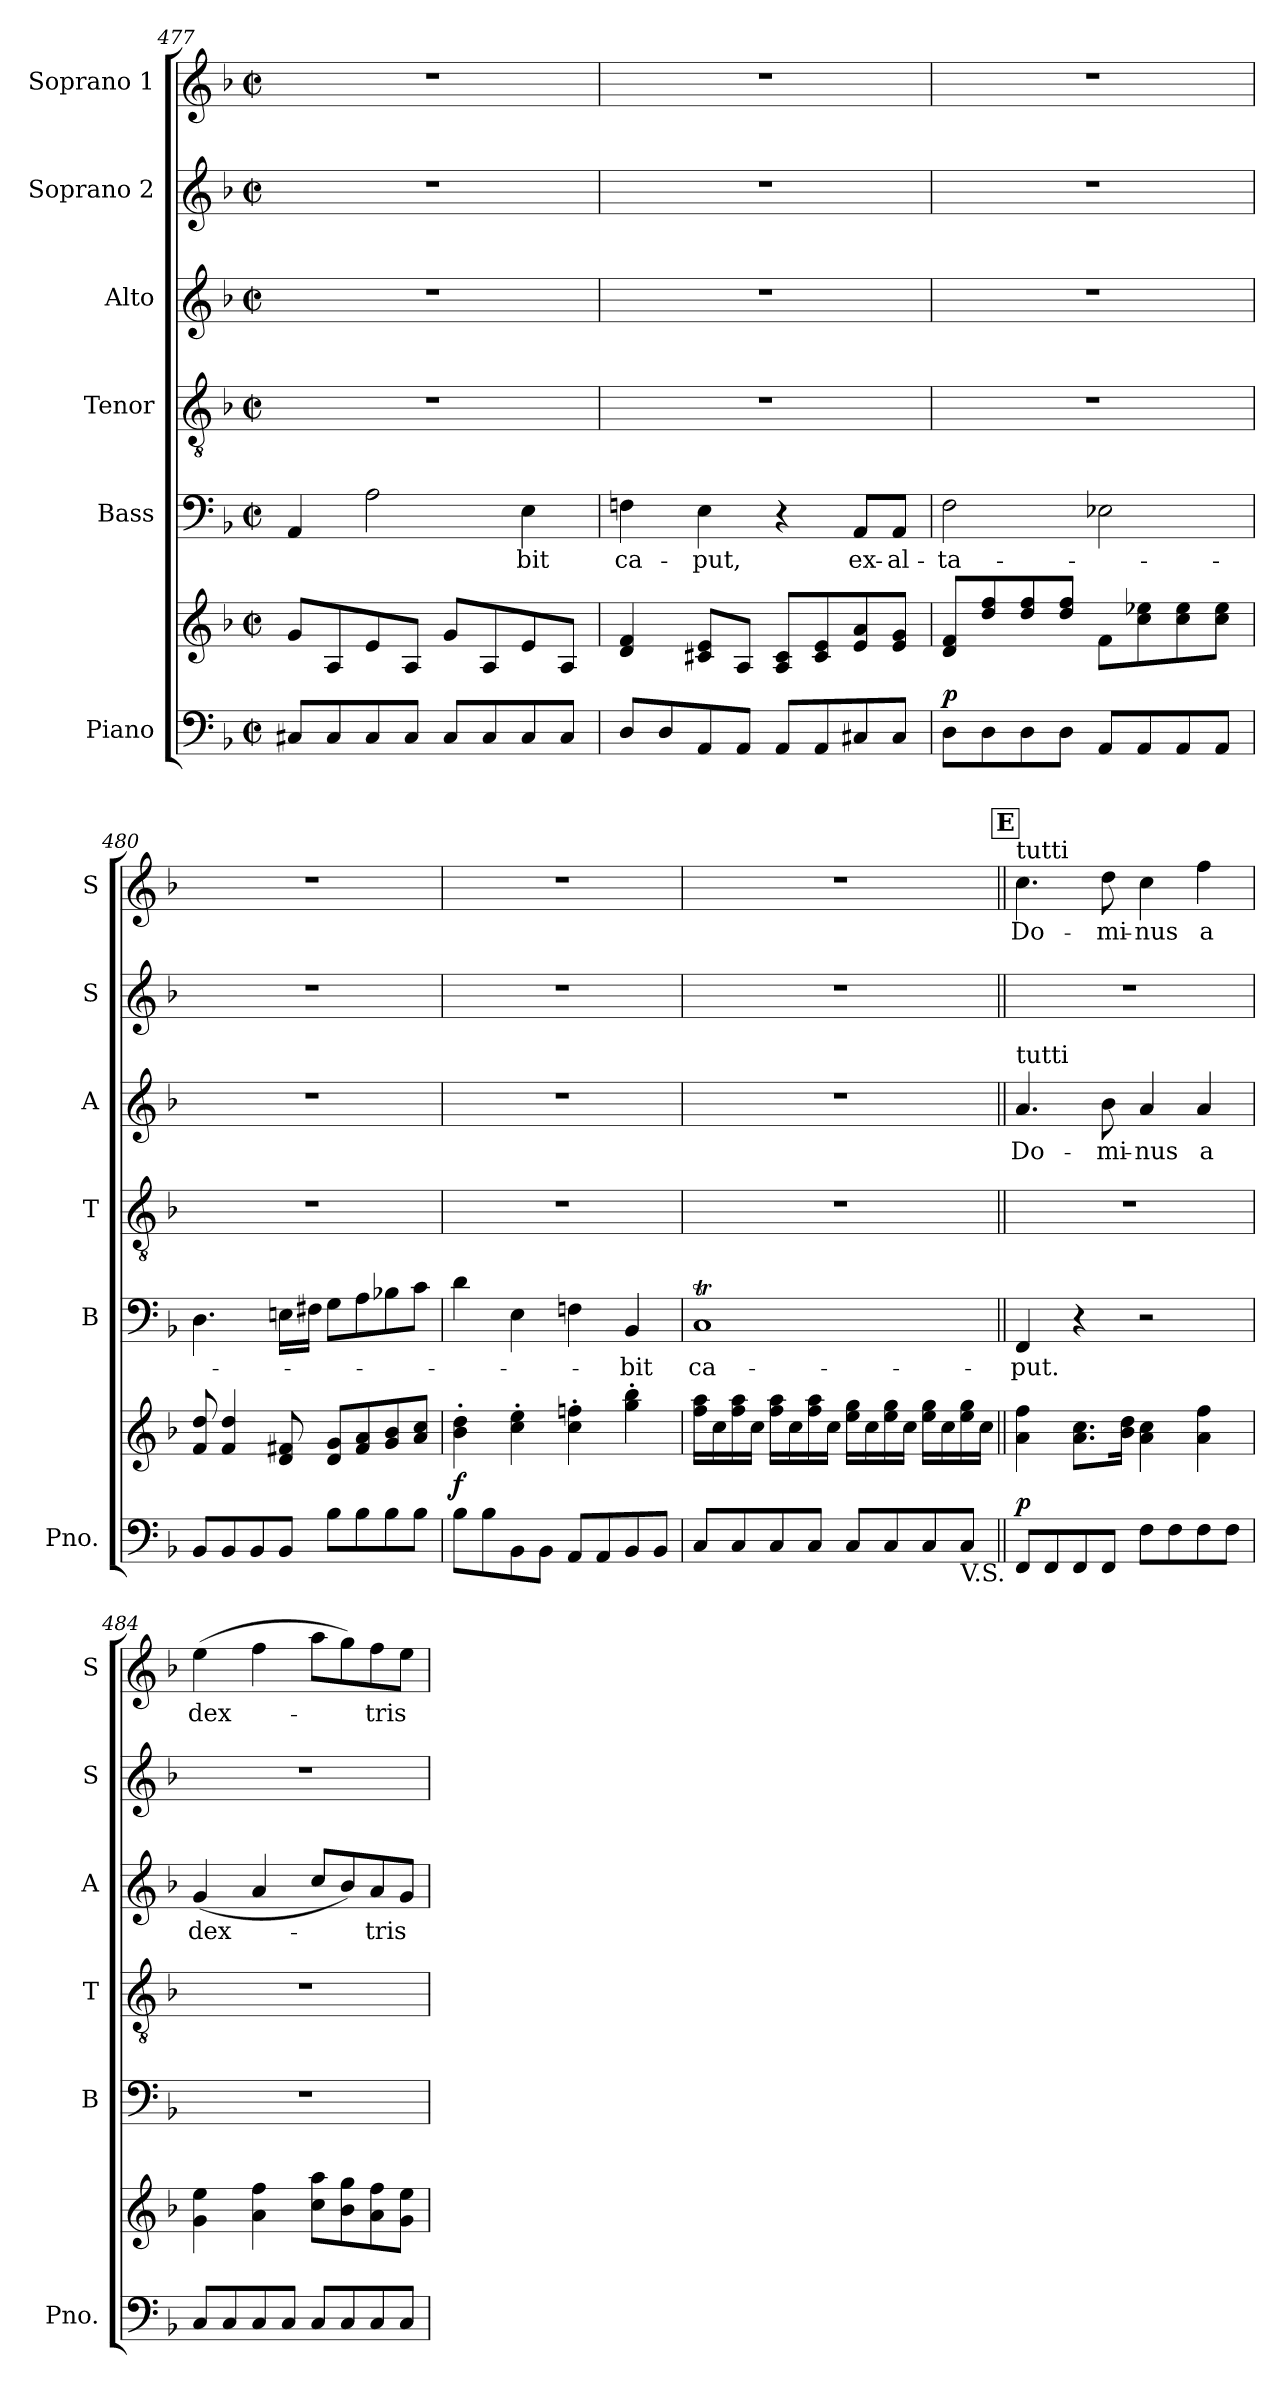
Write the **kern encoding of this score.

**kern	**kern	**dynam	**kern	**text	**kern	**kern	**text	**kern	**kern	**text
*part6	*part6	*part6	*part5	*part5	*part4	*part3	*part3	*part2	*part1	*part1
*staff7	*staff6	*staff6/7	*staff5	*staff5	*staff4	*staff3	*staff3	*staff2	*staff1	*staff1
*I"Piano	*	*	*I"Bass	*	*I"Tenor	*I"Alto	*	*I"Soprano 2	*I"Soprano 1	*
*I'Pno.	*	*	*I'B	*	*I'T	*I'A	*	*I'S	*I'S	*
*clefF4	*clefG2	*	*clefF4	*	*clefGv2	*clefG2	*	*clefG2	*clefG2	*
*k[b-]	*k[b-]	*	*k[b-]	*	*k[b-]	*k[b-]	*	*k[b-]	*k[b-]	*
*F:	*F:	*	*F:	*	*F:	*F:	*	*F:	*F:	*
*M2/2	*M2/2	*	*M2/2	*	*M2/2	*M2/2	*	*M2/2	*M2/2	*
*met(c|)	*met(c|)	*	*met(c|)	*	*met(c|)	*met(c|)	*	*met(c|)	*met(c|)	*
=477	=477	=477	=477	=477	=477	=477	=477	=477	=477	=477
8C#X/L	8g/L	.	4AA/	.	1r	1r	.	1r	1r	.
8C#/	8A/	.	.	.	.	.	.	.	.	.
8C#/	8e/	.	2A\	.	.	.	.	.	.	.
8C#/J	8A/J	.	.	.	.	.	.	.	.	.
8C#/L	8g/L	.	.	.	.	.	.	.	.	.
8C#/	8A/	.	.	.	.	.	.	.	.	.
!	!	!	!	!LO:LY:b	!	!	!	!	!	!
8C#/	8e/	.	4E\	-bit	.	.	.	.	.	.
8C#/J	8A/J	.	.	.	.	.	.	.	.	.
=478	=478	=478	=478	=478	=478	=478	=478	=478	=478	=478
!	!	!	!	!LO:LY:b	!	!	!	!	!	!
8D/L	4d/ 4f/	.	4Fn\	ca-	1r	1r	.	1r	1r	.
8D/	.	.	.	.	.	.	.	.	.	.
!	!	!	!	!LO:LY:b	!	!	!	!	!	!
8AA/	8c#X/ 8e/L	.	4E\	-put,	.	.	.	.	.	.
8AA/J	8A/J	.	.	.	.	.	.	.	.	.
8AA/L	8A/ 8c#/L	.	4r	.	.	.	.	.	.	.
8AA/	8c#/ 8e/	.	.	.	.	.	.	.	.	.
!	!	!	!	!LO:LY:b	!	!	!	!	!	!
8C#X/	8e/ 8a/	.	8AA/L	ex-	.	.	.	.	.	.
!	!	!	!	!LO:LY:b	!	!	!	!	!	!
8C#/J	8e/ 8g/J	.	8AA/J	-al-	.	.	.	.	.	.
!!LO:PB:g=z
=479	=479	=479	=479	=479	=479	=479	=479	=479	=479	=479
!	!	!LO:DY:a=2	!	!LO:LY:b	!	!	!	!	!	!
8D\L	8d/ 8f/L	p	2F\	-ta-	1r	1r	.	1r	1r	.
8D\	8dd/ 8ff/	.	.	.	.	.	.	.	.	.
8D\	8dd/ 8ff/	.	.	.	.	.	.	.	.	.
8D\J	8dd/ 8ff/J	.	.	.	.	.	.	.	.	.
8AA/L	8f\L	.	2E-X\	.	.	.	.	.	.	.
8AA/	8cc\ 8ee-X\	.	.	.	.	.	.	.	.	.
8AA/	8cc\ 8ee-\	.	.	.	.	.	.	.	.	.
8AA/J	8cc\ 8ee-\J	.	.	.	.	.	.	.	.	.
=480	=480	=480	=480	=480	=480	=480	=480	=480	=480	=480
8BB-/L	8f/ 8dd/	.	4.D\	.	1r	1r	.	1r	1r	.
8BB-/	4f/ 4dd/	.	.	.	.	.	.	.	.	.
8BB-/	.	.	.	.	.	.	.	.	.	.
8BB-/J	8d/ 8f#X/	.	16En\LL	.	.	.	.	.	.	.
.	.	.	16F#X\JJ	.	.	.	.	.	.	.
8B-\L	8d/ 8g/L	.	8G\L	.	.	.	.	.	.	.
8B-\	8f#/ 8a/	.	8A\	.	.	.	.	.	.	.
8B-\	8g/ 8b-/	.	8B-X\	.	.	.	.	.	.	.
8B-\J	8a/ 8cc/J	.	8c\J	.	.	.	.	.	.	.
=481	=481	=481	=481	=481	=481	=481	=481	=481	=481	=481
!	!	!LO:DY:b	!	!	!	!	!	!	!	!
8B-\L	4b-\'> 4dd\'>	f	4d\	.	1r	1r	.	1r	1r	.
8B-\	.	.	.	.	.	.	.	.	.	.
8BB-\	4cc\'> 4ee\'>	.	4E\	.	.	.	.	.	.	.
8BB-\J	.	.	.	.	.	.	.	.	.	.
8AA/L	4cc\'> 4ffn\'>	.	4Fn\	.	.	.	.	.	.	.
8AA/	.	.	.	.	.	.	.	.	.	.
!	!	!	!	!LO:LY:b	!	!	!	!	!	!
8BB-/	4gg\'> 4bb-\'>	.	4BB-/	-bit	.	.	.	.	.	.
8BB-/J	.	.	.	.	.	.	.	.	.	.
=482	=482	=482	=482	=482	=482	=482	=482	=482	=482	=482
!	!	!	!	!LO:LY:b	!	!	!	!	!	!
8C/L	16ff\ 16aa\LL	.	1CT	ca-	1r	1r	.	1r	1r	.
.	16cc\	.	.	.	.	.	.	.	.	.
8C/	16ff\ 16aa\	.	.	.	.	.	.	.	.	.
.	16cc\JJ	.	.	.	.	.	.	.	.	.
8C/	16ff\ 16aa\LL	.	.	.	.	.	.	.	.	.
.	16cc\	.	.	.	.	.	.	.	.	.
8C/J	16ff\ 16aa\	.	.	.	.	.	.	.	.	.
.	16cc\JJ	.	.	.	.	.	.	.	.	.
8C/L	16ee\ 16gg\LL	.	.	.	.	.	.	.	.	.
.	16cc\	.	.	.	.	.	.	.	.	.
8C/	16ee\ 16gg\	.	.	.	.	.	.	.	.	.
.	16cc\JJ	.	.	.	.	.	.	.	.	.
8C/	16ee\ 16gg\LL	.	.	.	.	.	.	.	.	.
.	16cc\	.	.	.	.	.	.	.	.	.
!LO:TX:b:t=V.S.	!	!	!	!	!	!	!	!	!	!
8C/J	16ee\ 16gg\	.	.	.	.	.	.	.	.	.
.	16cc\JJ	.	.	.	.	.	.	.	.	.
!!LO:LB:g=z
!!LO:REH:place=s1:a:B:fs=14:t=E
=483||	=483||	=483||	=483||	=483||	=483||	=483||	=483||	=483||	=483||	=483||
!	!	!	!	!	!	!	!	!	!LO:TX:a:t=tutti	!
!	!	!	!	!	!	!LO:TX:a:t=tutti	!	!	!	!
!	!	!LO:DY:a=2	!	!LO:LY:b	!	!	!LO:LY:b	!	!	!LO:LY:b
8FF/L	4a\ 4ff\	p	4FF/	-put.	1r	4.a/	Do-	1r	4.cc\	Do-
8FF/	.	.	.	.	.	.	.	.	.	.
8FF/	8.a\ 8.cc\L	.	4r	.	.	.	.	.	.	.
!	!	!	!	!	!	!	!LO:LY:b	!	!	!LO:LY:b
8FF/J	.	.	.	.	.	8b-\	-mi-	.	8dd\	-mi-
.	16b-\ 16dd\Jk	.	.	.	.	.	.	.	.	.
!	!	!	!	!	!	!	!LO:LY:b	!	!	!LO:LY:b
8F\L	4a\ 4cc\	.	2r	.	.	4a/	-nus	.	4cc\	-nus
8F\	.	.	.	.	.	.	.	.	.	.
!	!	!	!	!	!	!	!LO:LY:b	!	!	!LO:LY:b
8F\	4a\ 4ff\	.	.	.	.	4a/	a	.	4ff\	a
8F\J	.	.	.	.	.	.	.	.	.	.
=484	=484	=484	=484	=484	=484	=484	=484	=484	=484	=484
!	!	!	!	!	!	!	!LO:LY:b	!	!	!LO:LY:b
8C/L	4g\ 4ee\	.	1r	.	1r	(<4g/	dex-	1r	(4ee\	dex-
8C/	.	.	.	.	.	.	.	.	.	.
8C/	4a\ 4ff\	.	.	.	.	4a/	.	.	4ff\	.
8C/J	.	.	.	.	.	.	.	.	.	.
8C/L	8cc\ 8aa\L	.	.	.	.	8cc/L	.	.	8aa\L	.
8C/	8b-\ 8gg\	.	.	.	.	8b-/)	.	.	8gg\)	.
!	!	!	!	!	!	!	!LO:LY:b	!	!	!LO:LY:b
8C/	8a\ 8ff\	.	.	.	.	8a/	-tris	.	8ff\	-tris
8C/J	8g\ 8ee\J	.	.	.	.	8g/J	.	.	8ee\J	.
=	=	=	=	=	=	=	=	=	=	=
*-	*-	*-	*-	*-	*-	*-	*-	*-	*-	*-
